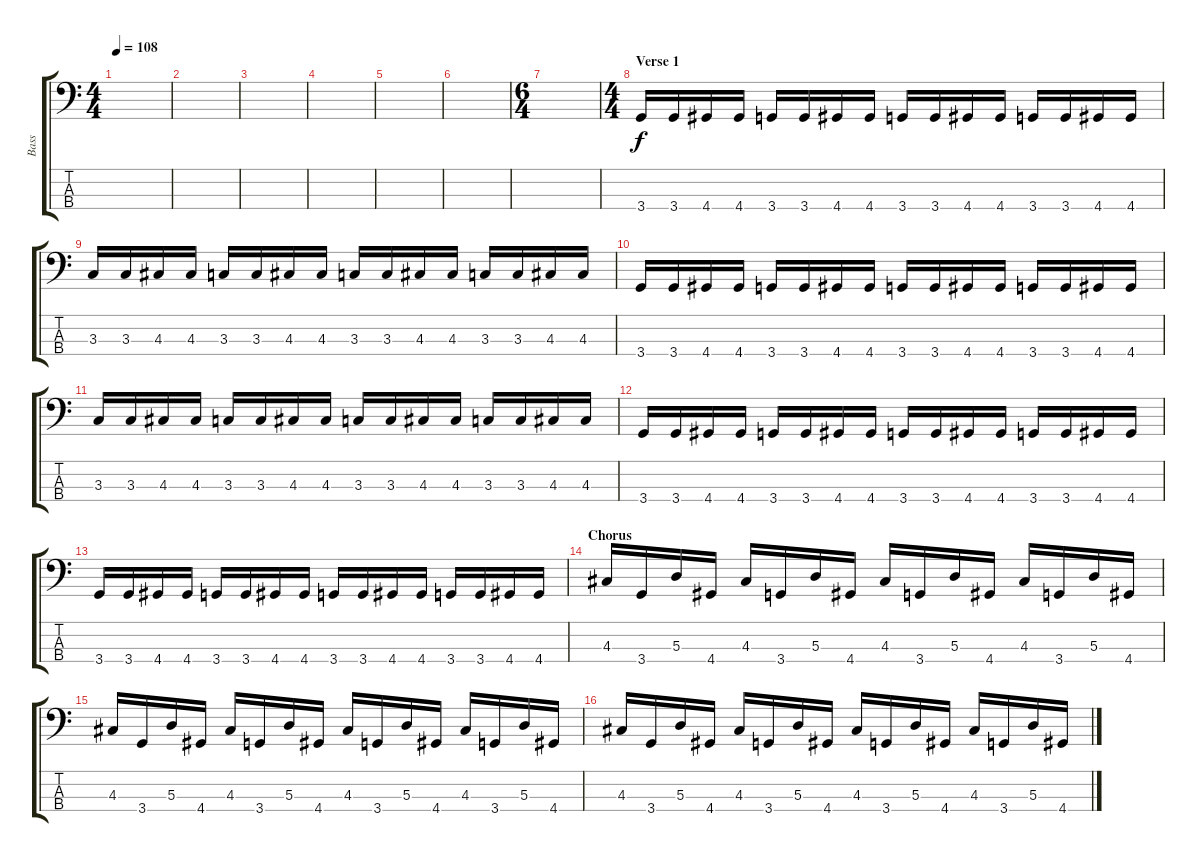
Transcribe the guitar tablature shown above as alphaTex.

\track ("Bass" "Bass") {instrument electricbasspick}
\staff {score tabs}
\tuning (G2 D2 A1 E1) {hide}
\ts (4 4)
\tempo 108
\clef f4
\ks c
|
|
|
|
|
|
\ts (6 4)
|
\ts (4 4)
\section ("" "Verse 1")
3.4.16 3.4.16 4.4.16 4.4.16 3.4.16 3.4.16 4.4.16 4.4.16 3.4.16 3.4.16 4.4.16 4.4.16 3.4.16 3.4.16 4.4.16 4.4.16 |
3.3.16 3.3.16 4.3.16 4.3.16 3.3.16 3.3.16 4.3.16 4.3.16 3.3.16 3.3.16 4.3.16 4.3.16 3.3.16 3.3.16 4.3.16 4.3.16 |
3.4.16 3.4.16 4.4.16 4.4.16 3.4.16 3.4.16 4.4.16 4.4.16 3.4.16 3.4.16 4.4.16 4.4.16 3.4.16 3.4.16 4.4.16 4.4.16 |
3.3.16 3.3.16 4.3.16 4.3.16 3.3.16 3.3.16 4.3.16 4.3.16 3.3.16 3.3.16 4.3.16 4.3.16 3.3.16 3.3.16 4.3.16 4.3.16 |
3.4.16 3.4.16 4.4.16 4.4.16 3.4.16 3.4.16 4.4.16 4.4.16 3.4.16 3.4.16 4.4.16 4.4.16 3.4.16 3.4.16 4.4.16 4.4.16 |
3.4.16 3.4.16 4.4.16 4.4.16 3.4.16 3.4.16 4.4.16 4.4.16 3.4.16 3.4.16 4.4.16 4.4.16 3.4.16 3.4.16 4.4.16 4.4.16 |
\section ("" "Chorus")
4.3.16 3.4.16 5.3.16 4.4.16 4.3.16 3.4.16 5.3.16 4.4.16 4.3.16 3.4.16 5.3.16 4.4.16 4.3.16 3.4.16 5.3.16 4.4.16 |
4.3.16 3.4.16 5.3.16 4.4.16 4.3.16 3.4.16 5.3.16 4.4.16 4.3.16 3.4.16 5.3.16 4.4.16 4.3.16 3.4.16 5.3.16 4.4.16 |
4.3.16 3.4.16 5.3.16 4.4.16 4.3.16 3.4.16 5.3.16 4.4.16 4.3.16 3.4.16 5.3.16 4.4.16 4.3.16 3.4.16 5.3.16 4.4.16
